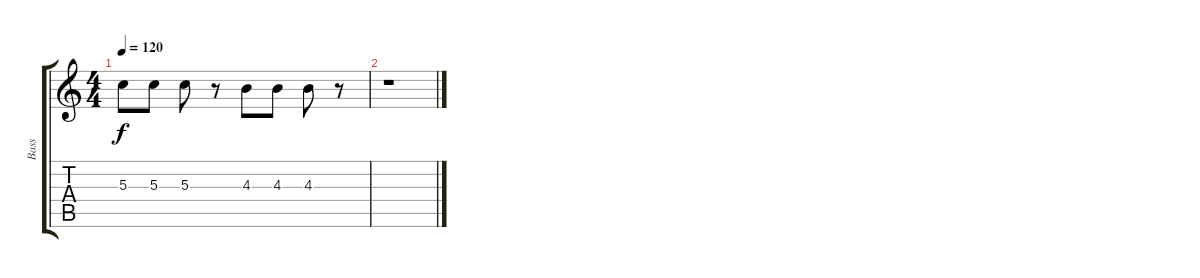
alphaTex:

\track ("Bass" "Bass") {instrument electricbassfinger}
\staff {score tabs}
\tuning (E4 B3 G3 D3 A2 E2) {hide}
\ts (4 4)
\tempo 120
\clef g2
\ks c
5.3.8{dy f} 5.3.8 5.3.8 r.8 4.3.8 4.3.8 4.3.8 r.8 |
r.1
